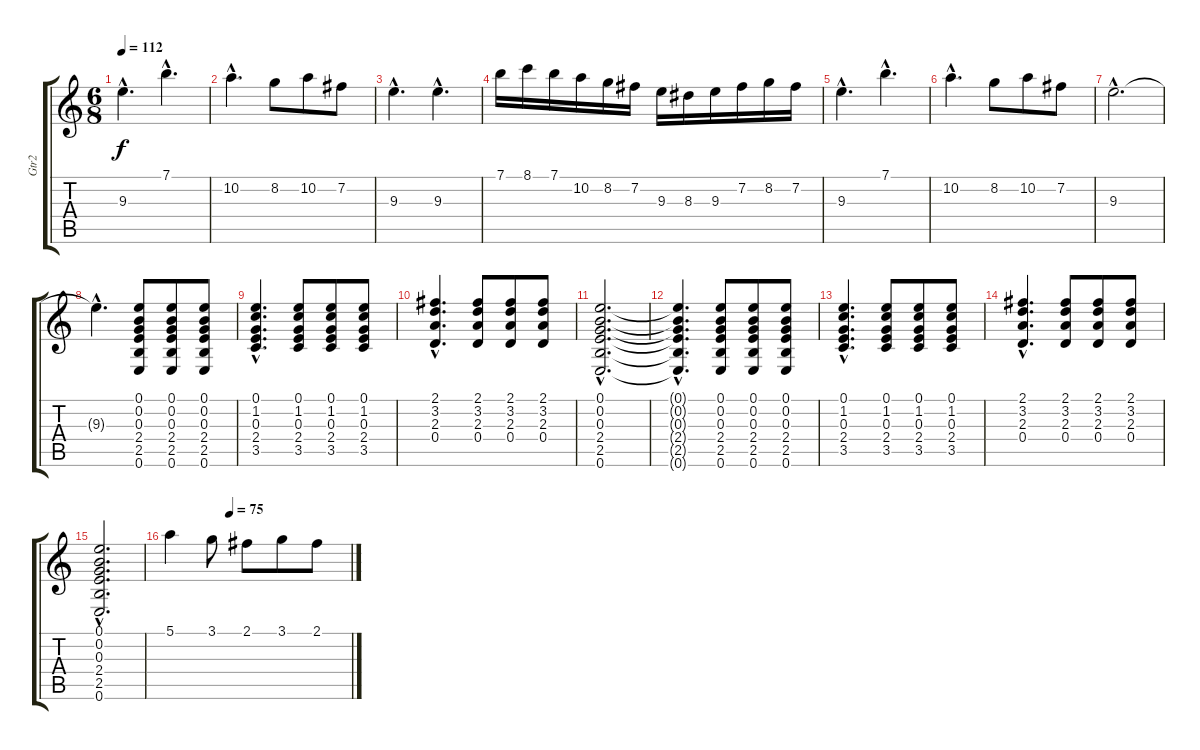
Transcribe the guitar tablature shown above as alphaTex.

\track ("Gtr2" "Gtr2") {instrument acousticguitarsteel}
\staff {score tabs}
\tuning (E4 B3 G3 D3 A2 E2) {hide}
\ts (6 8)
\tempo 112
\clef g2
\ks c
9.3{hac}.4{d dy f} 7.1{hac}.4{d} |
10.2{hac}.4{d} 8.2.8 10.2.8 7.2.8 |
9.3{hac}.4{d} 9.3{hac}.4{d} |
7.1.16 8.1.16 7.1.16 10.2.16 8.2.16 7.2.16 9.3.16 8.3.16 9.3.16 7.2.16 8.2.16 7.2.16 |
9.3{hac}.4{d} 7.1{hac}.4{d} |
10.2{hac}.4{d} 8.2.8 10.2.8 7.2.8 |
9.3{hac}.2{d} |
9.3{hac t}.4{d} (0.1 0.2 0.3 2.4 2.5 0.6).8 (0.1 0.2 0.3 2.4 2.5 0.6).8 (0.1 0.2 0.3 2.4 2.5 0.6).8 |
(0.1{hac} 1.2{hac} 0.3{hac} 2.4{hac} 3.5{hac}).4{d} (0.1 1.2 0.3 2.4 3.5).8 (0.1 1.2 0.3 2.4 3.5).8 (0.1 1.2 0.3 2.4 3.5).8 |
(2.1{hac} 3.2{hac} 2.3{hac} 0.4{hac}).4{d} (2.1 3.2 2.3 0.4).8 (2.1 3.2 2.3 0.4).8 (2.1 3.2 2.3 0.4).8 |
(0.1{hac} 0.2{hac} 0.3{hac} 2.4{hac} 2.5{hac} 0.6{hac}).2{d} |
(0.1{hac t} 0.2{hac t} 0.3{hac t} 2.4{hac t} 2.5{hac t} 0.6{hac t}).4{d} (0.1 0.2 0.3 2.4 2.5 0.6).8 (0.1 0.2 0.3 2.4 2.5 0.6).8 (0.1 0.2 0.3 2.4 2.5 0.6).8 |
(0.1{hac} 1.2{hac} 0.3{hac} 2.4{hac} 3.5{hac}).4{d} (0.1 1.2 0.3 2.4 3.5).8 (0.1 1.2 0.3 2.4 3.5).8 (0.1 1.2 0.3 2.4 3.5).8 |
(2.1{hac} 3.2{hac} 2.3{hac} 0.4{hac}).4{d} (2.1 3.2 2.3 0.4).8 (2.1 3.2 2.3 0.4).8 (2.1 3.2 2.3 0.4).8 |
(0.1{hac} 0.2{hac} 0.3{hac} 2.4{hac} 2.5{hac} 0.6{hac}).2{d} |
\tempo (75 0.3333333333333333)
5.1.4 3.1.8 2.1.8 3.1.8 2.1.8
